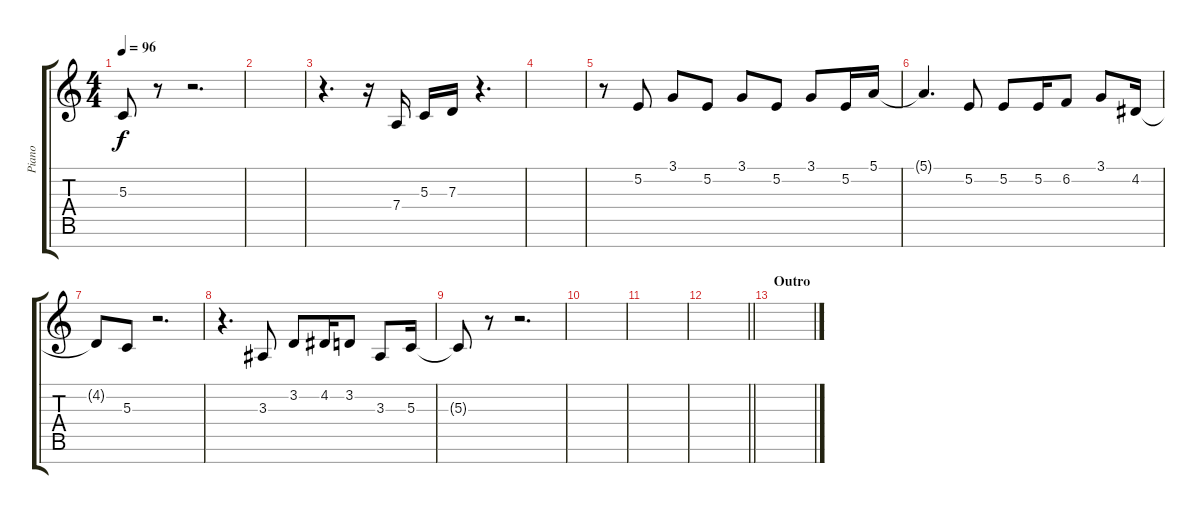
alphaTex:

\track ("Piano" "Piano") {instrument electricgrandpiano}
\staff {score tabs}
\tuning (E4 B3 G3 D3 A2 E2 B1) {hide}
\ts (4 4)
\tempo 96
\clef g2
\ks c
5.3{t}.8{dy f} r.8 r.2{d} |
|
r.4{d} r.16 7.4.16 5.3.16 7.3.16 r.4{d} |
|
r.8 5.2.8 3.1.8 5.2.8 3.1.8 5.2.8 3.1.8 5.2.16 5.1.16 |
5.1{t}.4{d} 5.2.8 5.2.8 5.2.16 6.2.8 3.1.8 4.2.16 |
4.2{t}.8 5.3.8 r.2{d} |
r.4{d} 3.3.8 3.2.8 4.2.16 3.2.8 3.3.8 5.3.16 |
5.3{t}.8 r.8 r.2{d} |
|
|
\barLineRight lightlight
|
\section ("" "Outro")
